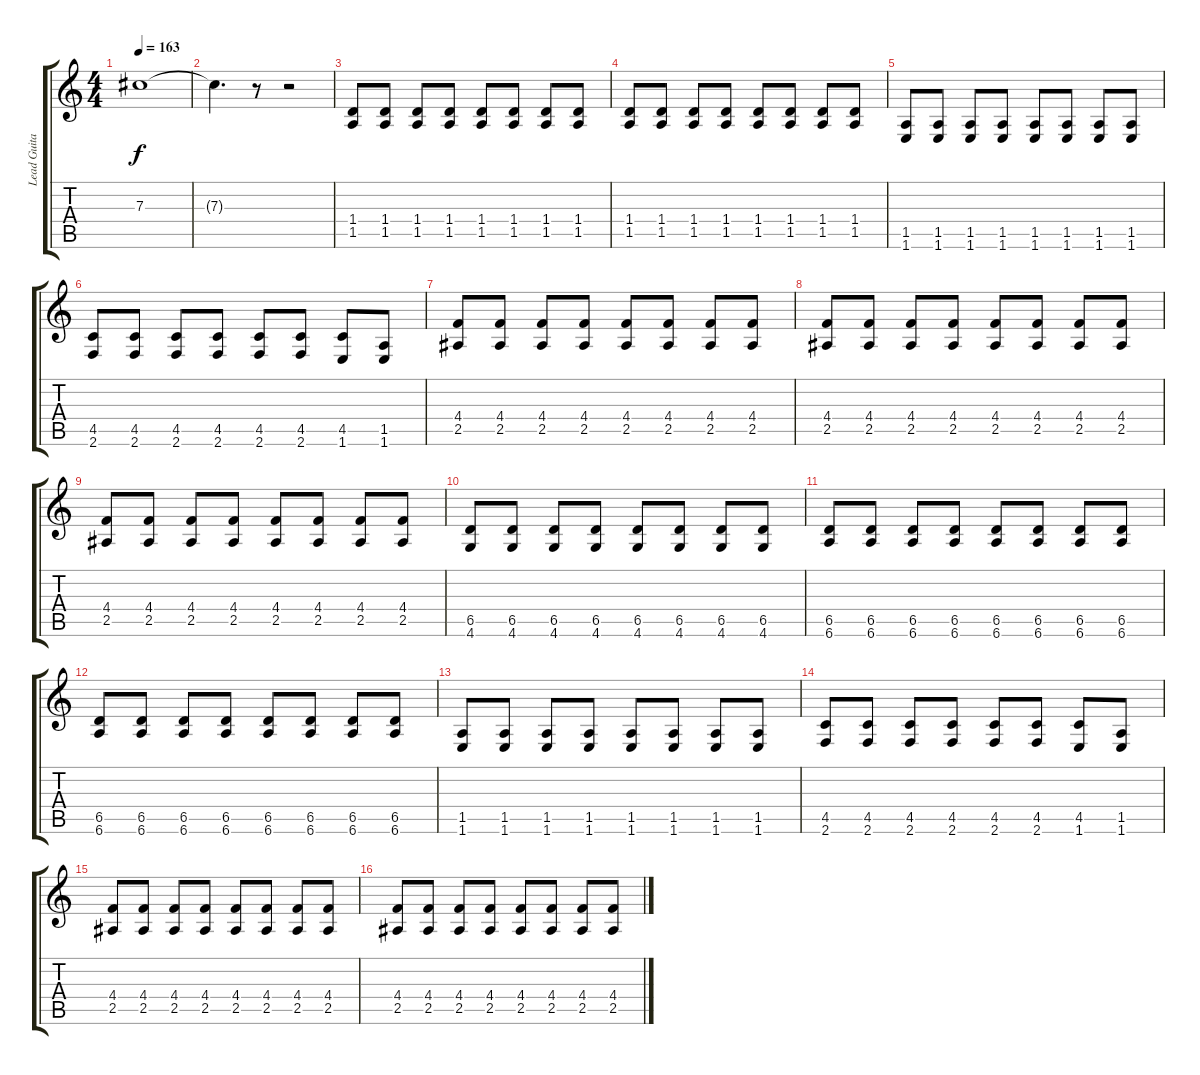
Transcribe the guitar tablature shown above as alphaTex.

\track ("Lead Guitar" "Lead Guita") {instrument electricguitarclean}
\staff {score tabs}
\tuning (Eb4 Bb3 Gb3 Db3 Ab2 Eb2) {hide}
\ts (4 4)
\tempo 163
\clef g2
\ks c
7.3.1{dy f} |
7.3{t}.4{d} r.8 r.2 |
(1.4 1.5).8 (1.4 1.5).8 (1.4 1.5).8 (1.4 1.5).8 (1.4 1.5).8 (1.4 1.5).8 (1.4 1.5).8 (1.4 1.5).8 |
(1.4 1.5).8 (1.4 1.5).8 (1.4 1.5).8 (1.4 1.5).8 (1.4 1.5).8 (1.4 1.5).8 (1.4 1.5).8 (1.4 1.5).8 |
(1.5 1.6).8 (1.5 1.6).8 (1.5 1.6).8 (1.5 1.6).8 (1.5 1.6).8 (1.5 1.6).8 (1.5 1.6).8 (1.5 1.6).8 |
(4.5 2.6).8 (4.5 2.6).8 (4.5 2.6).8 (4.5 2.6).8 (4.5 2.6).8 (4.5 2.6).8 (4.5 1.6).8 (1.5 1.6).8 |
(4.4 2.5).8 (4.4 2.5).8 (4.4 2.5).8 (4.4 2.5).8 (4.4 2.5).8 (4.4 2.5).8 (4.4 2.5).8 (4.4 2.5).8 |
(4.4 2.5).8 (4.4 2.5).8 (4.4 2.5).8 (4.4 2.5).8 (4.4 2.5).8 (4.4 2.5).8 (4.4 2.5).8 (4.4 2.5).8 |
(4.4 2.5).8 (4.4 2.5).8 (4.4 2.5).8 (4.4 2.5).8 (4.4 2.5).8 (4.4 2.5).8 (4.4 2.5).8 (4.4 2.5).8 |
(6.5 4.6).8 (6.5 4.6).8 (6.5 4.6).8 (6.5 4.6).8 (6.5 4.6).8 (6.5 4.6).8 (6.5 4.6).8 (6.5 4.6).8 |
(6.5 6.6).8 (6.5 6.6).8 (6.5 6.6).8 (6.5 6.6).8 (6.5 6.6).8 (6.5 6.6).8 (6.5 6.6).8 (6.5 6.6).8 |
(6.5 6.6).8 (6.5 6.6).8 (6.5 6.6).8 (6.5 6.6).8 (6.5 6.6).8 (6.5 6.6).8 (6.5 6.6).8 (6.5 6.6).8 |
(1.5 1.6).8 (1.5 1.6).8 (1.5 1.6).8 (1.5 1.6).8 (1.5 1.6).8 (1.5 1.6).8 (1.5 1.6).8 (1.5 1.6).8 |
(4.5 2.6).8 (4.5 2.6).8 (4.5 2.6).8 (4.5 2.6).8 (4.5 2.6).8 (4.5 2.6).8 (4.5 1.6).8 (1.5 1.6).8 |
(4.4 2.5).8 (4.4 2.5).8 (4.4 2.5).8 (4.4 2.5).8 (4.4 2.5).8 (4.4 2.5).8 (4.4 2.5).8 (4.4 2.5).8 |
(4.4 2.5).8 (4.4 2.5).8 (4.4 2.5).8 (4.4 2.5).8 (4.4 2.5).8 (4.4 2.5).8 (4.4 2.5).8 (4.4 2.5).8
